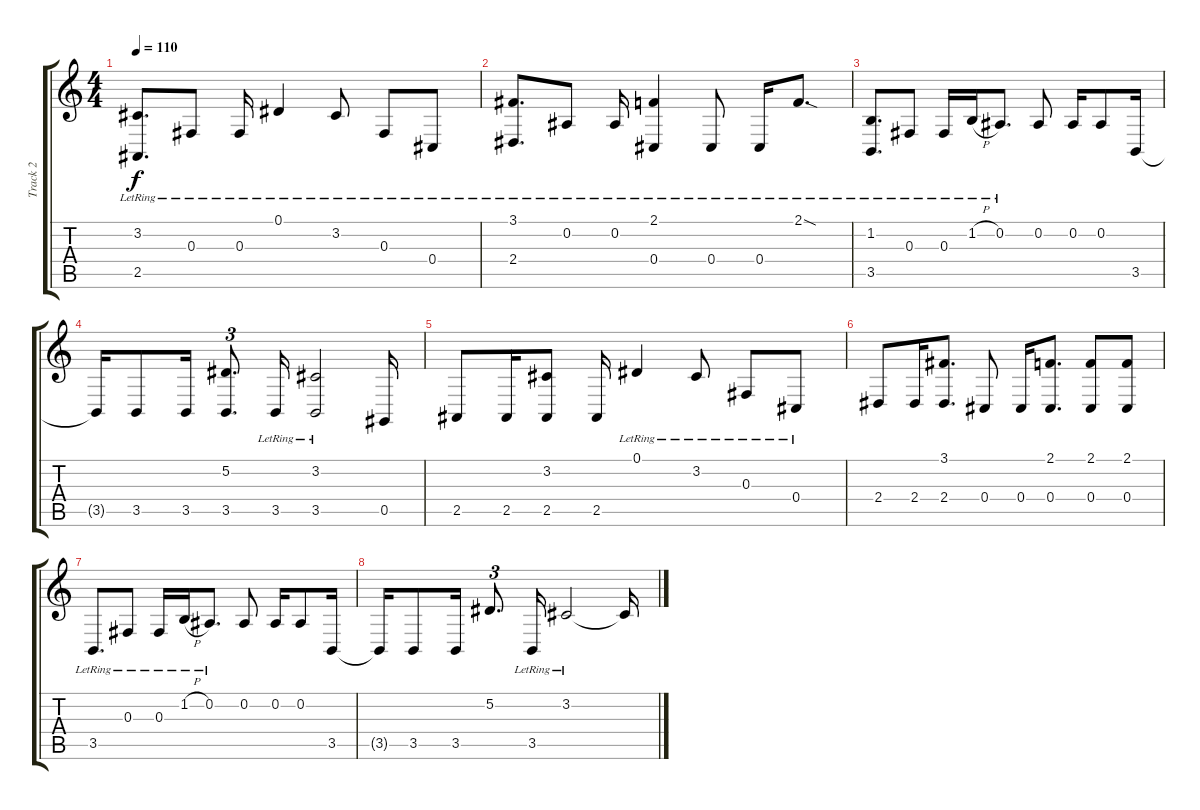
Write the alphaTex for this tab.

\track ("Track 2" "Track 2") {instrument acousticgrandpiano}
\staff {score tabs}
\tuning (Eb4 Bb3 Gb3 Db3 Ab2 Eb2) {hide}
\ts (4 4)
\tempo 110
\clef g2
\ks c
(3.2{lr} 2.5{lr}).8{d dy f} 0.3{lr}.8 0.3{lr}.16 0.1{lr}.4 3.2{lr}.8 0.3{lr}.8 0.4{lr}.8 |
(3.1{lr} 2.4{lr}).8{d} 0.2{lr}.8 0.2{lr}.16 (2.1{lr} 0.4{lr}).4 0.4{lr}.8 0.4{lr}.16 2.1{sod lr}.8{d} |
(1.2{lr} 3.5{lr}).8{d} 0.3{lr}.8 0.3{lr}.16 1.2{h lr}.16 0.2{lr}.8{d} 0.2.8 0.2.16 0.2.8 3.5.16 |
3.5{t}.16 3.5.8 3.5.16 (5.2 3.5).8{d tu (3 2)} 3.5{lr}.16 (3.2{lr} 3.5).2 0.5.16 |
2.5.8 2.5.16 (3.2 2.5).8 2.5.16 0.1{lr}.4 3.2{lr}.8 0.3{lr}.8 0.4{lr}.8 |
2.4.8 2.4.16 (3.1 2.4).8{d} 0.4.8 0.4.16 (2.1 0.4).8{d} (2.1 0.4).8 (2.1 0.4).8 |
3.5{lr}.8{d} 0.3{lr}.8 0.3{lr}.16 1.2{h lr}.16 0.2{lr}.8{d} 0.2.8 0.2.16 0.2.8 3.5.16 |
3.5{t}.16 3.5.8 3.5.16 5.2.8{d tu (3 2)} 3.5{lr}.16 3.2{lr}.2 3.2{t}.16
